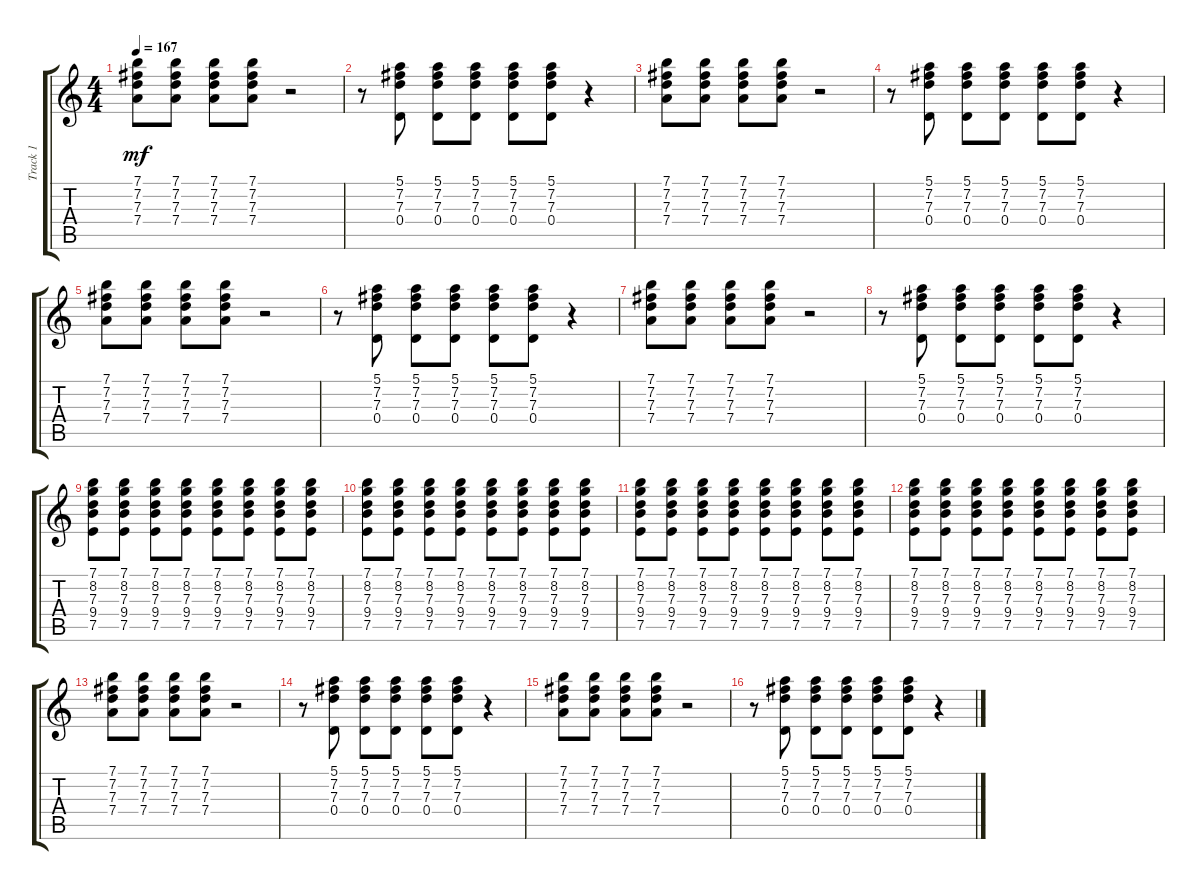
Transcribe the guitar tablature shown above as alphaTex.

\track ("Track 1" "Track 1") {instrument overdrivenguitar}
\staff {score tabs}
\tuning (E4 B3 G3 D3 A2 E2) {hide}
\ts (4 4)
\tempo 167
\clef g2
\ks c
(7.1 7.2 7.3 7.4).8{dy mf} (7.1 7.2 7.3 7.4).8 (7.1 7.2 7.3 7.4).8 (7.1 7.2 7.3 7.4).8 r.2 |
r.8 (5.1 7.2 7.3 0.4).8 (5.1 7.2 7.3 0.4).8 (5.1 7.2 7.3 0.4).8 (5.1 7.2 7.3 0.4).8 (5.1 7.2 7.3 0.4).8 r.4 |
(7.1 7.2 7.3 7.4).8 (7.1 7.2 7.3 7.4).8 (7.1 7.2 7.3 7.4).8 (7.1 7.2 7.3 7.4).8 r.2 |
r.8 (5.1 7.2 7.3 0.4).8 (5.1 7.2 7.3 0.4).8 (5.1 7.2 7.3 0.4).8 (5.1 7.2 7.3 0.4).8 (5.1 7.2 7.3 0.4).8 r.4 |
(7.1 7.2 7.3 7.4).8 (7.1 7.2 7.3 7.4).8 (7.1 7.2 7.3 7.4).8 (7.1 7.2 7.3 7.4).8 r.2 |
r.8 (5.1 7.2 7.3 0.4).8 (5.1 7.2 7.3 0.4).8 (5.1 7.2 7.3 0.4).8 (5.1 7.2 7.3 0.4).8 (5.1 7.2 7.3 0.4).8 r.4 |
(7.1 7.2 7.3 7.4).8 (7.1 7.2 7.3 7.4).8 (7.1 7.2 7.3 7.4).8 (7.1 7.2 7.3 7.4).8 r.2 |
r.8 (5.1 7.2 7.3 0.4).8 (5.1 7.2 7.3 0.4).8 (5.1 7.2 7.3 0.4).8 (5.1 7.2 7.3 0.4).8 (5.1 7.2 7.3 0.4).8 r.4 |
(7.1 8.2 7.3 9.4 7.5).8 (7.1 8.2 7.3 9.4 7.5).8 (7.1 8.2 7.3 9.4 7.5).8 (7.1 8.2 7.3 9.4 7.5).8 (7.1 8.2 7.3 9.4 7.5).8 (7.1 8.2 7.3 9.4 7.5).8 (7.1 8.2 7.3 9.4 7.5).8 (7.1 8.2 7.3 9.4 7.5).8 |
(7.1 8.2 7.3 9.4 7.5).8 (7.1 8.2 7.3 9.4 7.5).8 (7.1 8.2 7.3 9.4 7.5).8 (7.1 8.2 7.3 9.4 7.5).8 (7.1 8.2 7.3 9.4 7.5).8 (7.1 8.2 7.3 9.4 7.5).8 (7.1 8.2 7.3 9.4 7.5).8 (7.1 8.2 7.3 9.4 7.5).8 |
(7.1 8.2 7.3 9.4 7.5).8 (7.1 8.2 7.3 9.4 7.5).8 (7.1 8.2 7.3 9.4 7.5).8 (7.1 8.2 7.3 9.4 7.5).8 (7.1 8.2 7.3 9.4 7.5).8 (7.1 8.2 7.3 9.4 7.5).8 (7.1 8.2 7.3 9.4 7.5).8 (7.1 8.2 7.3 9.4 7.5).8 |
(7.1 8.2 7.3 9.4 7.5).8 (7.1 8.2 7.3 9.4 7.5).8 (7.1 8.2 7.3 9.4 7.5).8 (7.1 8.2 7.3 9.4 7.5).8 (7.1 8.2 7.3 9.4 7.5).8 (7.1 8.2 7.3 9.4 7.5).8 (7.1 8.2 7.3 9.4 7.5).8 (7.1 8.2 7.3 9.4 7.5).8 |
(7.1 7.2 7.3 7.4).8 (7.1 7.2 7.3 7.4).8 (7.1 7.2 7.3 7.4).8 (7.1 7.2 7.3 7.4).8 r.2 |
r.8 (5.1 7.2 7.3 0.4).8 (5.1 7.2 7.3 0.4).8 (5.1 7.2 7.3 0.4).8 (5.1 7.2 7.3 0.4).8 (5.1 7.2 7.3 0.4).8 r.4 |
(7.1 7.2 7.3 7.4).8 (7.1 7.2 7.3 7.4).8 (7.1 7.2 7.3 7.4).8 (7.1 7.2 7.3 7.4).8 r.2 |
r.8 (5.1 7.2 7.3 0.4).8 (5.1 7.2 7.3 0.4).8 (5.1 7.2 7.3 0.4).8 (5.1 7.2 7.3 0.4).8 (5.1 7.2 7.3 0.4).8 r.4
